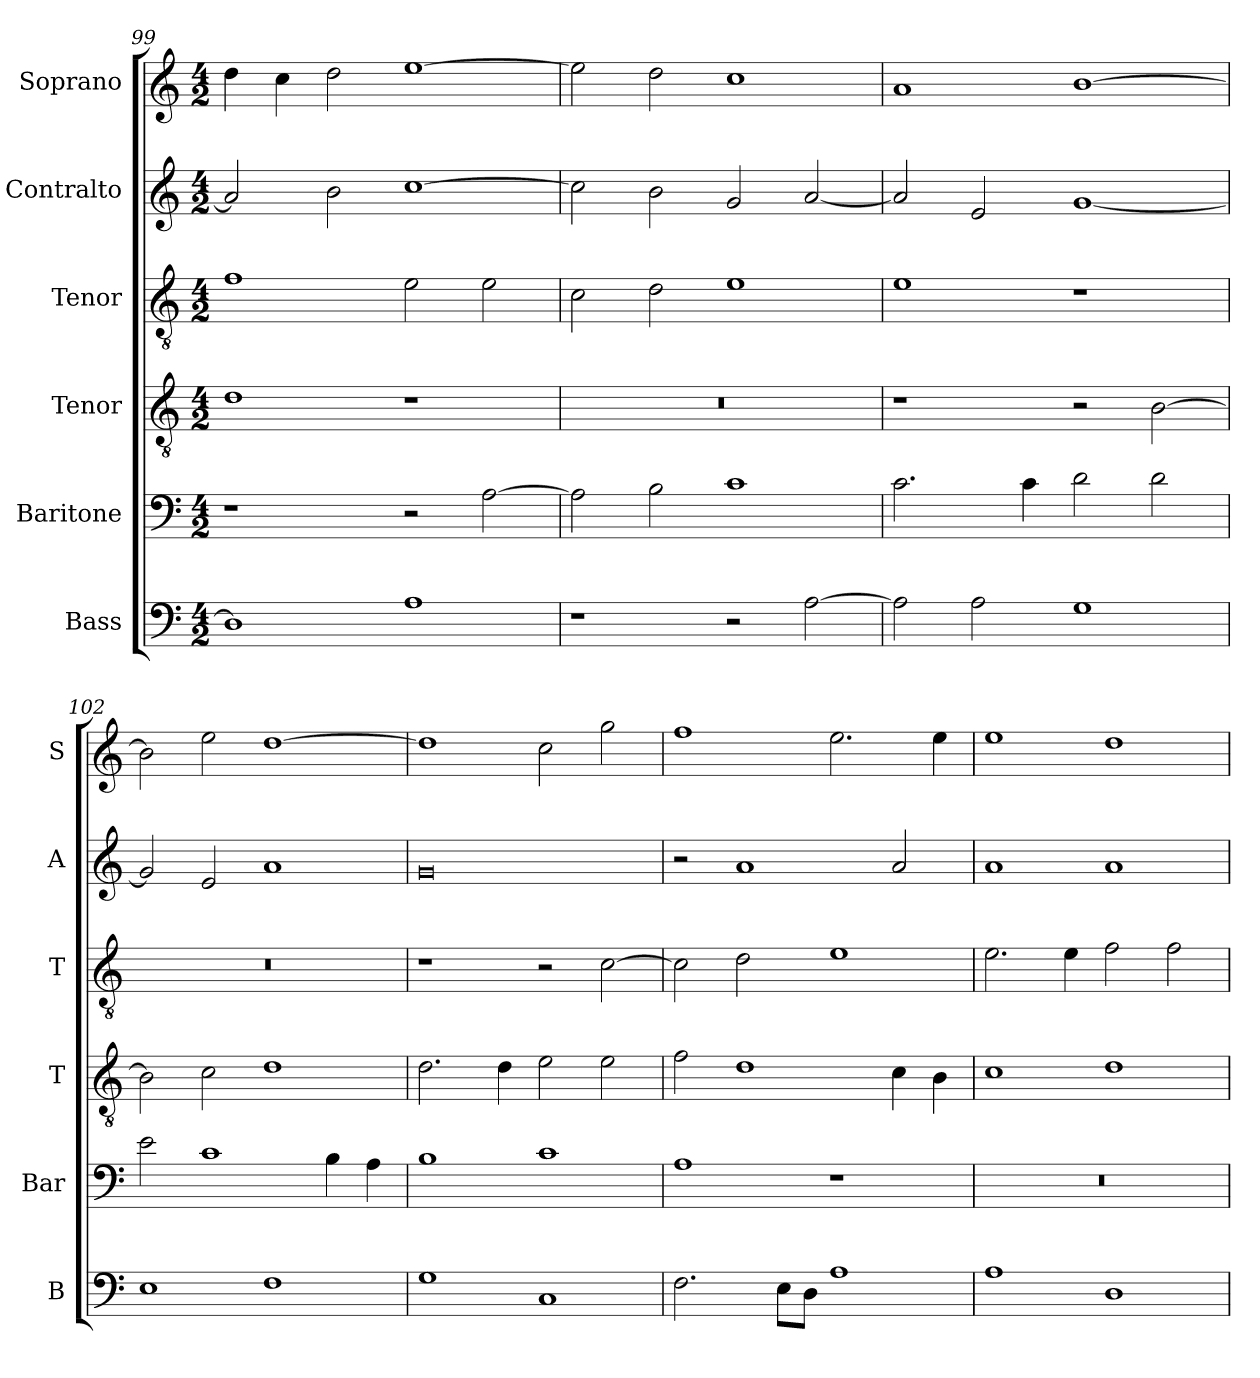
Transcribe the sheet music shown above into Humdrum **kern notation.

**kern	**kern	**kern	**kern	**kern	**kern
*part6	*part5	*part4	*part3	*part2	*part1
*staff6	*staff5	*staff4	*staff3	*staff2	*staff1
*I"Bass	*I"Baritone	*I"Tenor	*I"Tenor	*I"Contralto	*I"Soprano
*I'B	*I'Bar	*I'T	*I'T	*I'A	*I'S
*clefF4	*clefF4	*clefGv2	*clefGv2	*clefG2	*clefG2
*k[]	*k[]	*k[]	*k[]	*k[]	*k[]
*G:mix	*G:mix	*G:mix	*G:mix	*G:mix	*G:mix
*M4/2	*M4/2	*M4/2	*M4/2	*M4/2	*M4/2
=99	=99	=99	=99	=99	=99
1D]	1r	1d	1f	2a]	4dd
.	.	.	.	.	4cc
.	.	.	.	2b	2dd
1A	2r	1r	2e	[1cc	[1ee
.	[2A	.	2e	.	.
=100	=100	=100	=100	=100	=100
1r	2A]	0r	2c	2cc]	2ee]
.	2B	.	2d	2b	2dd
2r	1c	.	1e	2g	1cc
[2A	.	.	.	[2a	.
=101	=101	=101	=101	=101	=101
2A]	2.c	1r	1e	2a]	1a
2A	.	.	.	2e	.
.	4c	.	.	.	.
1G	2d	2r	1r	[1g	[1b
.	2d	[2B	.	.	.
=102	=102	=102	=102	=102	=102
1E	2e	2B]	0r	2g]	2b]
.	1c	2c	.	2e	2ee
1F	.	1d	.	1a	[1dd
.	4B	.	.	.	.
.	4A	.	.	.	.
=103	=103	=103	=103	=103	=103
1G	1B	2.d	1r	0g	1dd]
.	.	4d	.	.	.
1C	1c	2e	2r	.	2cc
.	.	2e	[2c	.	2gg
=104	=104	=104	=104	=104	=104
2.F	1A	2f	2c]	2r	1ff
.	.	1d	2d	1a	.
8E\L	.	.	.	.	.
8D\J	.	.	.	.	.
1A	1r	.	1e	.	2.ee
.	.	4c	.	2a	.
.	.	4B	.	.	4ee
=105	=105	=105	=105	=105	=105
1A	0r	1c	2.e	1a	1ee
.	.	.	4e	.	.
1D	.	1d	2f	1a	1dd
.	.	.	2f	.	.
=	=	=	=	=	=
*-	*-	*-	*-	*-	*-
